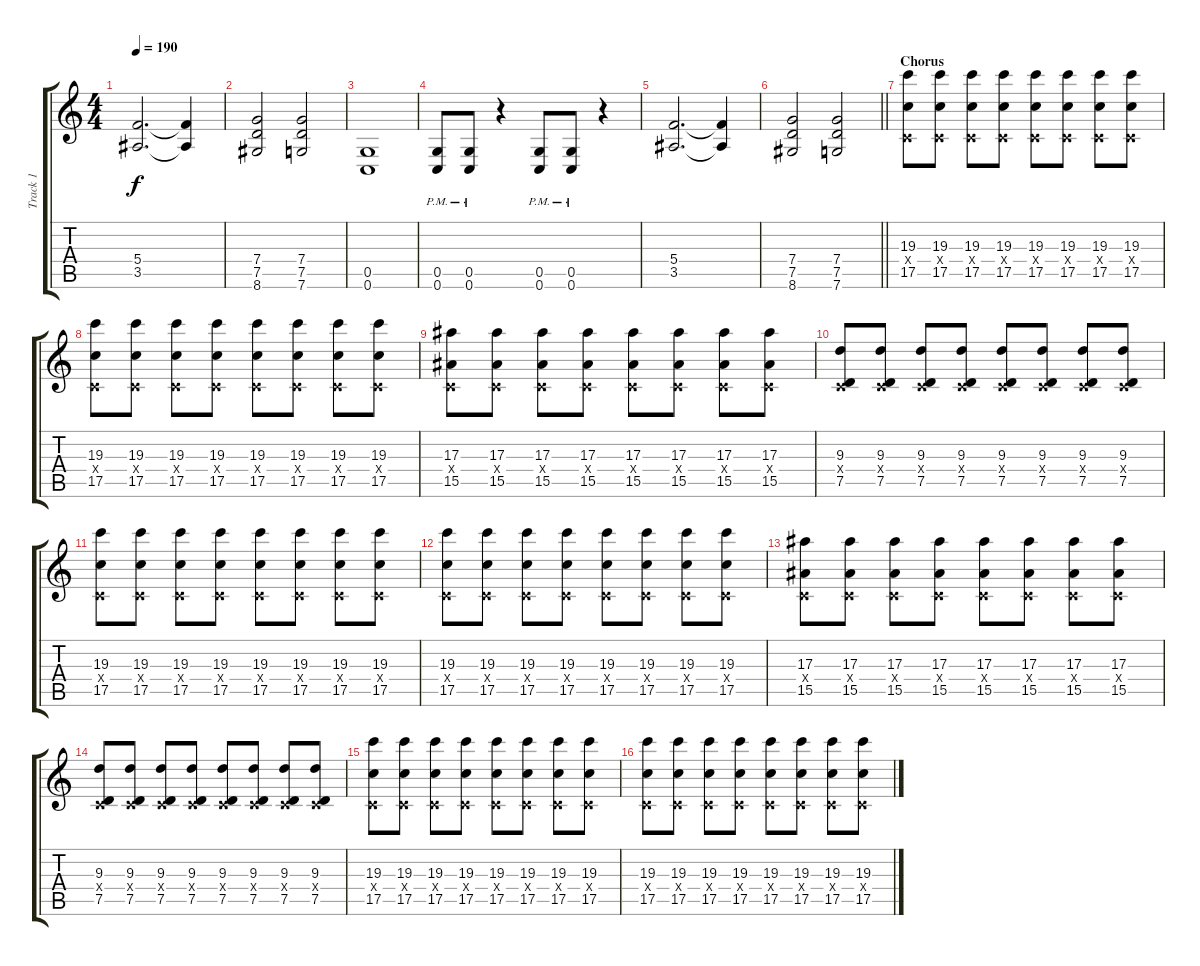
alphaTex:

\track ("Track 1" "Track 1") {instrument distortionguitar}
\staff {score tabs}
\tuning (D4 A3 F3 C3 G2 C2) {hide}
\ts (4 4)
\tempo 190
\clef g2
\ks c
(5.4 3.5).2{d dy f} (5.4{t} 3.5{t}).4 |
(7.4 7.5 8.6).2 (7.4 7.5 7.6).2 |
(0.5 0.6).1 |
(0.5{pm} 0.6{pm}).8 (0.5{pm} 0.6{pm}).8 r.4 (0.5{pm} 0.6{pm}).8 (0.5{pm} 0.6{pm}).8 r.4 |
(5.4 3.5).2{d} (5.4{t} 3.5{t}).4 |
\barLineRight lightlight
(7.4 7.5 8.6).2 (7.4 7.5 7.6).2 |
\section ("" "Chorus")
(19.3 0.4{x} 17.5).8 (19.3 0.4{x} 17.5).8 (19.3 0.4{x} 17.5).8 (19.3 0.4{x} 17.5).8 (19.3 0.4{x} 17.5).8 (19.3 0.4{x} 17.5).8 (19.3 0.4{x} 17.5).8 (19.3 0.4{x} 17.5).8 |
(19.3 0.4{x} 17.5).8 (19.3 0.4{x} 17.5).8 (19.3 0.4{x} 17.5).8 (19.3 0.4{x} 17.5).8 (19.3 0.4{x} 17.5).8 (19.3 0.4{x} 17.5).8 (19.3 0.4{x} 17.5).8 (19.3 0.4{x} 17.5).8 |
(17.3 0.4{x} 15.5).8 (17.3 0.4{x} 15.5).8 (17.3 0.4{x} 15.5).8 (17.3 0.4{x} 15.5).8 (17.3 0.4{x} 15.5).8 (17.3 0.4{x} 15.5).8 (17.3 0.4{x} 15.5).8 (17.3 0.4{x} 15.5).8 |
(9.3 0.4{x} 7.5).8 (9.3 0.4{x} 7.5).8 (9.3 0.4{x} 7.5).8 (9.3 0.4{x} 7.5).8 (9.3 0.4{x} 7.5).8 (9.3 0.4{x} 7.5).8 (9.3 0.4{x} 7.5).8 (9.3 0.4{x} 7.5).8 |
(19.3 0.4{x} 17.5).8 (19.3 0.4{x} 17.5).8 (19.3 0.4{x} 17.5).8 (19.3 0.4{x} 17.5).8 (19.3 0.4{x} 17.5).8 (19.3 0.4{x} 17.5).8 (19.3 0.4{x} 17.5).8 (19.3 0.4{x} 17.5).8 |
(19.3 0.4{x} 17.5).8 (19.3 0.4{x} 17.5).8 (19.3 0.4{x} 17.5).8 (19.3 0.4{x} 17.5).8 (19.3 0.4{x} 17.5).8 (19.3 0.4{x} 17.5).8 (19.3 0.4{x} 17.5).8 (19.3 0.4{x} 17.5).8 |
(17.3 0.4{x} 15.5).8 (17.3 0.4{x} 15.5).8 (17.3 0.4{x} 15.5).8 (17.3 0.4{x} 15.5).8 (17.3 0.4{x} 15.5).8 (17.3 0.4{x} 15.5).8 (17.3 0.4{x} 15.5).8 (17.3 0.4{x} 15.5).8 |
(9.3 0.4{x} 7.5).8 (9.3 0.4{x} 7.5).8 (9.3 0.4{x} 7.5).8 (9.3 0.4{x} 7.5).8 (9.3 0.4{x} 7.5).8 (9.3 0.4{x} 7.5).8 (9.3 0.4{x} 7.5).8 (9.3 0.4{x} 7.5).8 |
(19.3 0.4{x} 17.5).8 (19.3 0.4{x} 17.5).8 (19.3 0.4{x} 17.5).8 (19.3 0.4{x} 17.5).8 (19.3 0.4{x} 17.5).8 (19.3 0.4{x} 17.5).8 (19.3 0.4{x} 17.5).8 (19.3 0.4{x} 17.5).8 |
(19.3 0.4{x} 17.5).8 (19.3 0.4{x} 17.5).8 (19.3 0.4{x} 17.5).8 (19.3 0.4{x} 17.5).8 (19.3 0.4{x} 17.5).8 (19.3 0.4{x} 17.5).8 (19.3 0.4{x} 17.5).8 (19.3 0.4{x} 17.5).8
